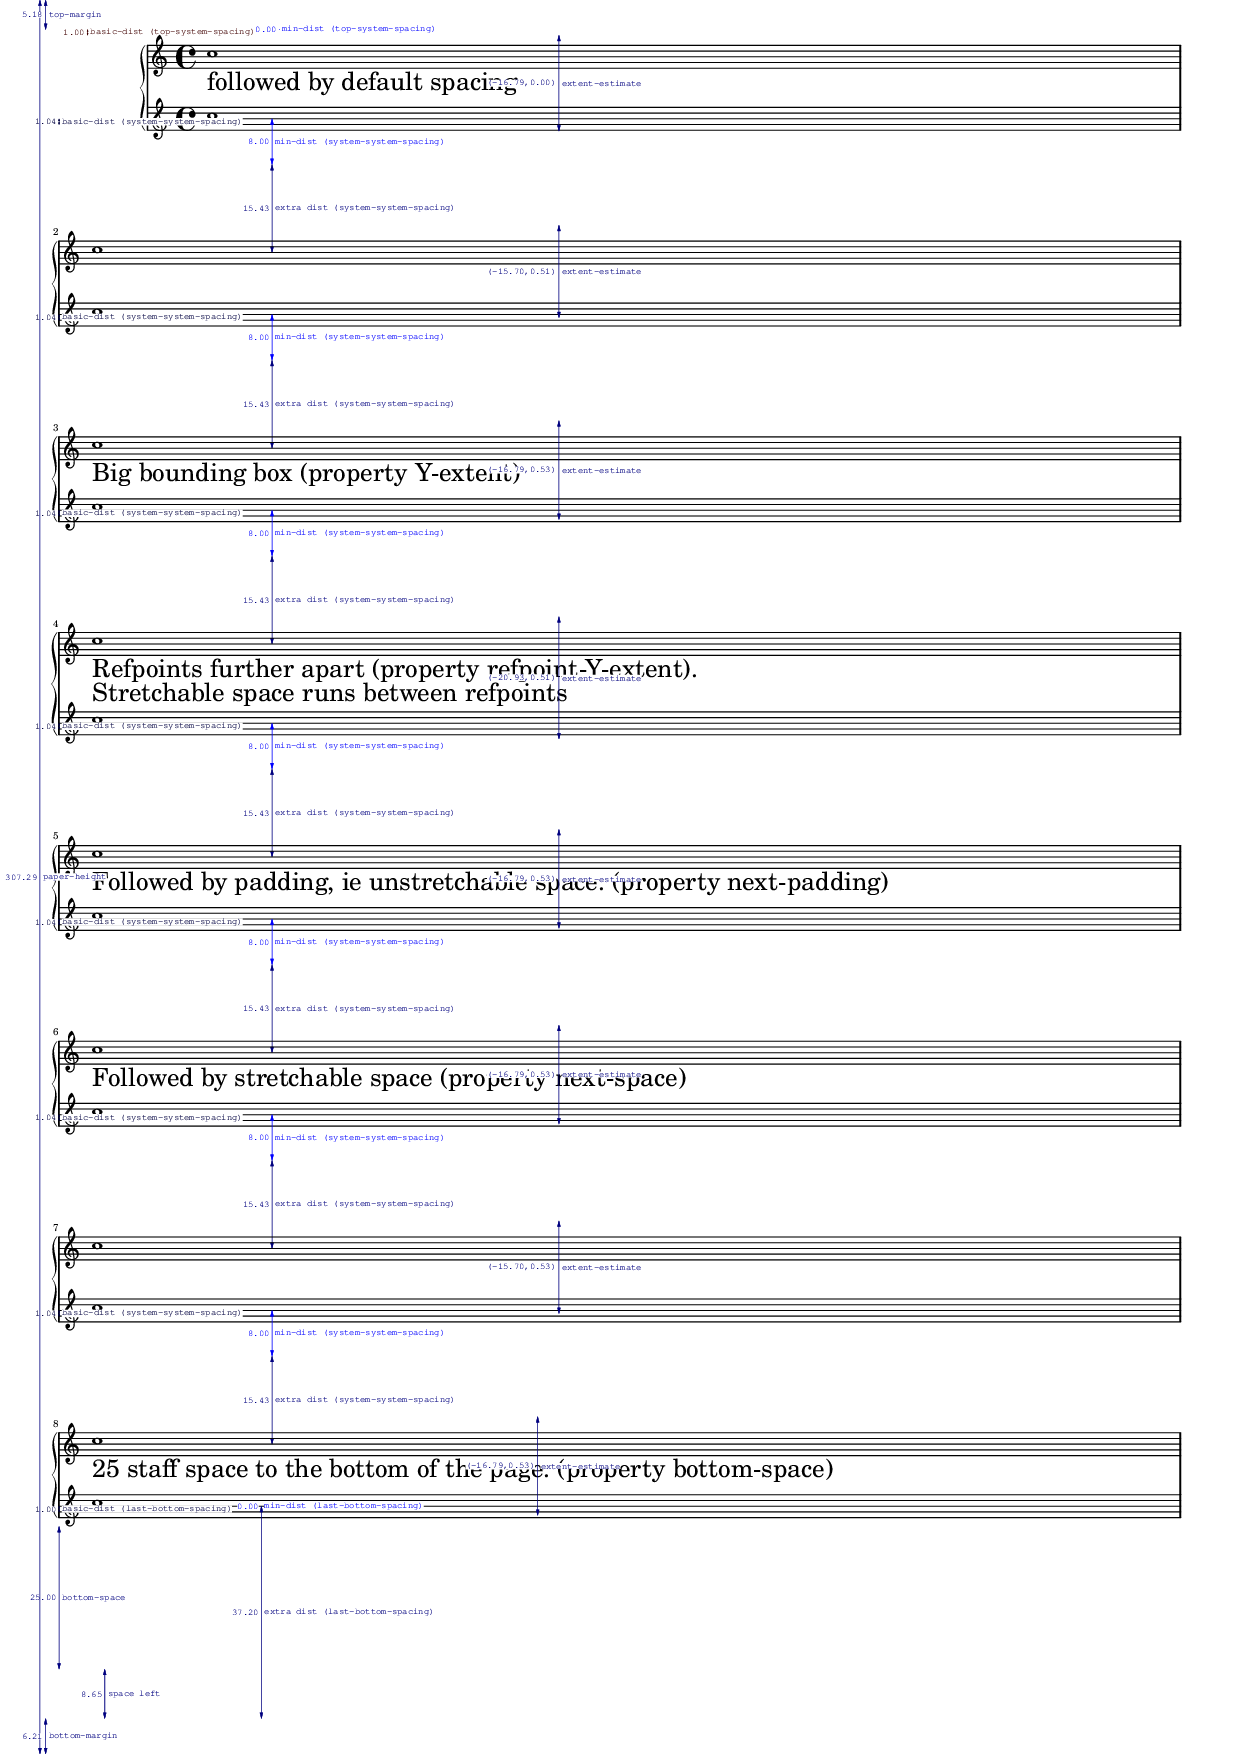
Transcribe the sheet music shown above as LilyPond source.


\header {

  texidoc = "By setting properties in NonMusicalPaperColumn, vertical
spacing of page layout can be adjusted.

For technical reasons, @code{overrideProperty} has to be used for
setting properties on individual object. @code{\override} may still be
used for global overrides.

By setting @code{annotate-spacing}, we can see the effect of each property.
"

}

\version "2.11.51"

#(set-global-staff-size 11)

\book {
  \score {
    \relative c'' \new PianoStaff <<
      \new Voice  {
	c1_"followed by default spacing"\break
	c\break

	\overrideProperty
	#"Score.NonMusicalPaperColumn"
	#'line-break-system-details
	#'((Y-extent . (-30 . 10)))
	c_"Big bounding box (property Y-extent)"\break

	\overrideProperty
	#"Score.NonMusicalPaperColumn"
	#'line-break-system-details
	#'((refpoint-Y-extent . (-37 . -10)))
	c_\markup {
	  \column {
	    "Refpoints further apart (property refpoint-Y-extent)."
	    "Stretchable space runs between refpoints"
	  }
	}
	
	\break
	
	\overrideProperty
	#"Score.NonMusicalPaperColumn"
	#'line-break-system-details
	#'((next-padding . 10))

	c_"Followed by padding, ie unstretchable space. (property next-padding)" \break
	\overrideProperty
	#"Score.NonMusicalPaperColumn"
	#'line-break-system-details
	#'((next-space . 20))
	c_"Followed by stretchable space (property next-space)"\break
	c\break
	\overrideProperty
	#"Score.NonMusicalPaperColumn" #'line-break-system-details
	#'((bottom-space . 25.0)) 
	c_"25 staff space to the bottom of the page. (property bottom-space)"\break


      }
      { c1 c c c c c c c }
    >>
  }
  \paper {
    ragged-last-bottom = ##f
    annotate-spacing = ##t
    between-system-space = 1.0
    #(set! text-font-defaults
      (acons
       'font-size 6
       text-font-defaults)
      
    )
  }
}
